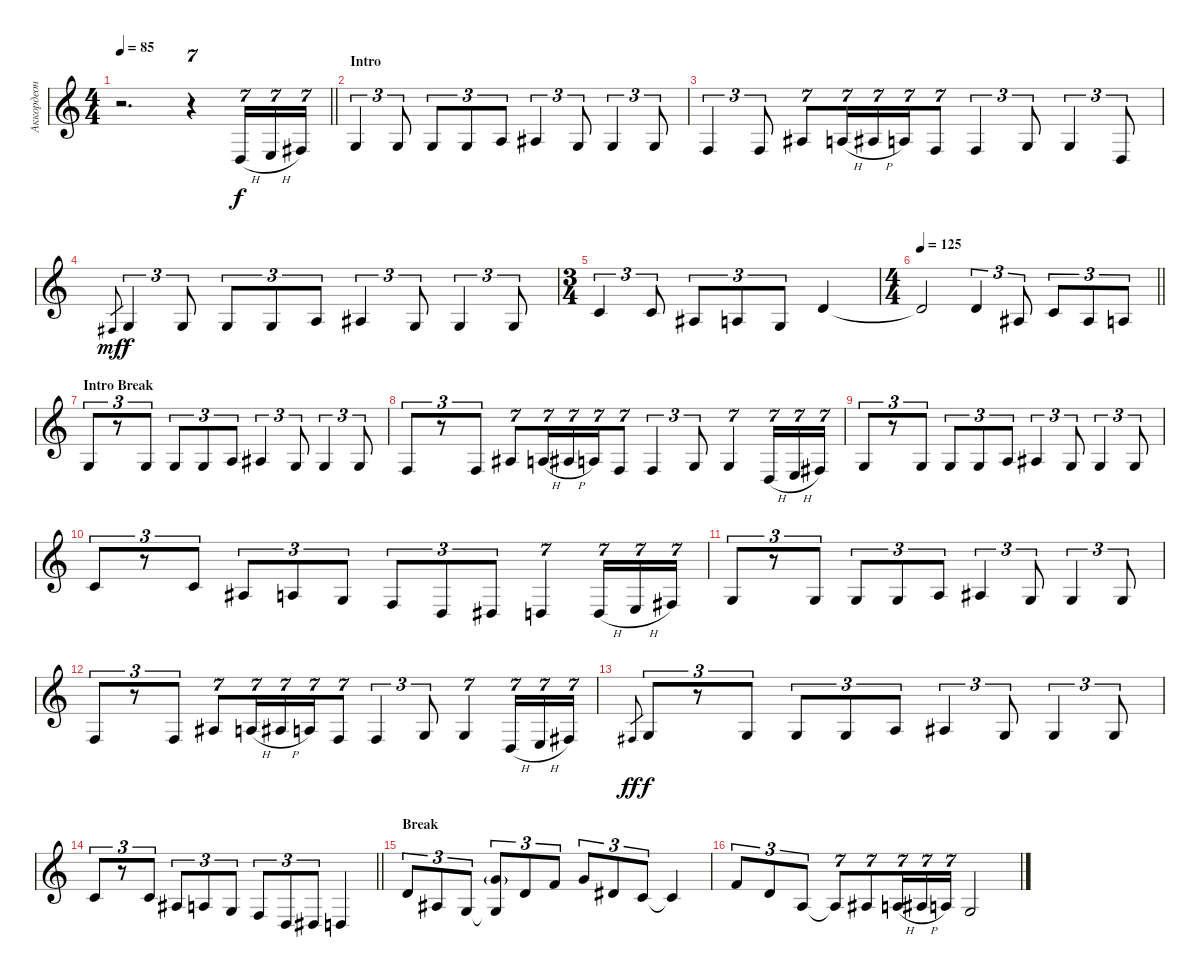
\track ("Аккордеон" "Аккордеон") {instrument accordion}
\staff {score}
\tuning (E4 B3 G3 D3 A2 E2) {hide}
\ts (4 4)
\tempo 85
\clef g2
\barLineRight lightlight
\ks c
r.2{d dy f instrument accordion} r.4{tu (7 4)} 0.4{h}.16{tu (7 4)} 2.4{h}.16{tu (7 4)} 4.4.16{tu (7 4)} |
\section ("" "Intro")
5.4.4{tu (3 2)} 5.4.8{tu (3 2)} 5.4.8{tu (3 2)} 5.4.8{tu (3 2)} 2.3.8{tu (3 2)} 3.3.4{tu (3 2)} 5.4.8{tu (3 2)} 5.4.4{tu (3 2)} 5.4.8{tu (3 2)} |
3.4.4{tu (3 2)} 3.4.8{tu (3 2)} 3.3.8{tu (7 4)} 2.3{h}.16{tu (7 4)} 3.3{h}.16{tu (7 4)} 2.3.16{tu (7 4)} 3.4.8{tu (7 4)} 3.4.4{tu (3 2)} 5.4.8{tu (3 2)} 5.4.4{tu (3 2)} 0.4.8{tu (3 2)} |
4.4.8{gr dy mf} 5.4.4{tu (3 2) dy f} 5.4.8{tu (3 2)} 5.4.8{tu (3 2)} 5.4.8{tu (3 2)} 2.3.8{tu (3 2)} 3.3.4{tu (3 2)} 5.4.8{tu (3 2)} 5.4.4{tu (3 2)} 5.4.8{tu (3 2)} |
\ts (3 4)
5.3.4{tu (3 2)} 5.3.8{tu (3 2)} 3.3.8{tu (3 2)} 2.3.8{tu (3 2)} 5.4.8{tu (3 2)} 7.3.4 |
\ts (4 4)
\tempo 125
\barLineRight lightlight
7.3{t}.2 7.3.4{tu (3 2)} 3.3.8{tu (3 2)} 5.3.8{tu (3 2)} 3.3.8{tu (3 2)} 7.4.8{tu (3 2)} |
\section ("" "Intro Break")
5.4.8{tu (3 2)} r.8{tu (3 2)} 5.4.8{tu (3 2)} 5.4.8{tu (3 2)} 5.4.8{tu (3 2)} 2.3.8{tu (3 2)} 3.3.4{tu (3 2)} 5.4.8{tu (3 2)} 5.4.4{tu (3 2)} 5.4.8{tu (3 2)} |
3.4.8{tu (3 2)} r.8{tu (3 2)} 3.4.8{tu (3 2)} 3.3.8{tu (7 4)} 2.3{h}.16{tu (7 4)} 3.3{h}.16{tu (7 4)} 2.3.16{tu (7 4)} 3.4.8{tu (7 4)} 3.4.4{tu (3 2)} 5.4.8{tu (3 2)} 5.4.4{tu (7 4)} 0.4{h}.16{tu (7 4)} 2.4{h}.16{tu (7 4)} 4.4.16{tu (7 4)} |
5.4.8{tu (3 2)} r.8{tu (3 2)} 5.4.8{tu (3 2)} 5.4.8{tu (3 2)} 5.4.8{tu (3 2)} 2.3.8{tu (3 2)} 3.3.4{tu (3 2)} 5.4.8{tu (3 2)} 5.4.4{tu (3 2)} 5.4.8{tu (3 2)} |
5.3.8{tu (3 2)} r.8{tu (3 2)} 5.3.8{tu (3 2)} 3.3.8{tu (3 2)} 2.3.8{tu (3 2)} 5.4.8{tu (3 2)} 3.4.8{tu (3 2)} 0.4.8{tu (3 2)} 1.4.8{tu (3 2)} 0.4.4{tu (7 4)} 0.4{h}.16{tu (7 4)} 2.4{h}.16{tu (7 4)} 4.4.16{tu (7 4)} |
5.4.8{tu (3 2)} r.8{tu (3 2)} 5.4.8{tu (3 2)} 5.4.8{tu (3 2)} 5.4.8{tu (3 2)} 2.3.8{tu (3 2)} 3.3.4{tu (3 2)} 5.4.8{tu (3 2)} 5.4.4{tu (3 2)} 5.4.8{tu (3 2)} |
3.4.8{tu (3 2)} r.8{tu (3 2)} 3.4.8{tu (3 2)} 3.3.8{tu (7 4)} 2.3{h}.16{tu (7 4)} 3.3{h}.16{tu (7 4)} 2.3.16{tu (7 4)} 3.4.8{tu (7 4)} 3.4.4{tu (3 2)} 5.4.8{tu (3 2)} 5.4.4{tu (7 4)} 0.4{h}.16{tu (7 4)} 2.4{h}.16{tu (7 4)} 4.4.16{tu (7 4)} |
4.4.8{gr dy ff} 5.4.8{tu (3 2) dy f} r.8{tu (3 2)} 5.4.8{tu (3 2)} 5.4.8{tu (3 2)} 5.4.8{tu (3 2)} 2.3.8{tu (3 2)} 3.3.4{tu (3 2)} 5.4.8{tu (3 2)} 5.4.4{tu (3 2)} 5.4.8{tu (3 2)} |
\barLineRight lightlight
5.3.8{tu (3 2)} r.8{tu (3 2)} 5.3.8{tu (3 2)} 3.3.8{tu (3 2)} 2.3.8{tu (3 2)} 5.4.8{tu (3 2)} 3.4.8{tu (3 2)} 0.4.8{tu (3 2)} 1.4.8{tu (3 2)} 0.4.4 |
\section ("" "Break")
3.2.8{tu (3 2)} 3.3.8{tu (3 2)} 5.4.8{tu (3 2)} (3.1{g} 5.4{t}).8{tu (3 2)} 3.2.8{tu (3 2)} 6.2.8{tu (3 2)} 3.1.8{tu (3 2)} 4.2.8{tu (3 2)} 5.3.8{tu (3 2)} 5.3{t}.4 |
6.2.8{tu (3 2)} 3.2.8{tu (3 2)} 2.3.8{tu (3 2)} 2.3{t}.8{tu (7 4)} 3.3.8{tu (7 4)} 2.3{h}.16{tu (7 4)} 3.3{h}.16{tu (7 4)} 2.3.16{tu (7 4)} 5.4.2
